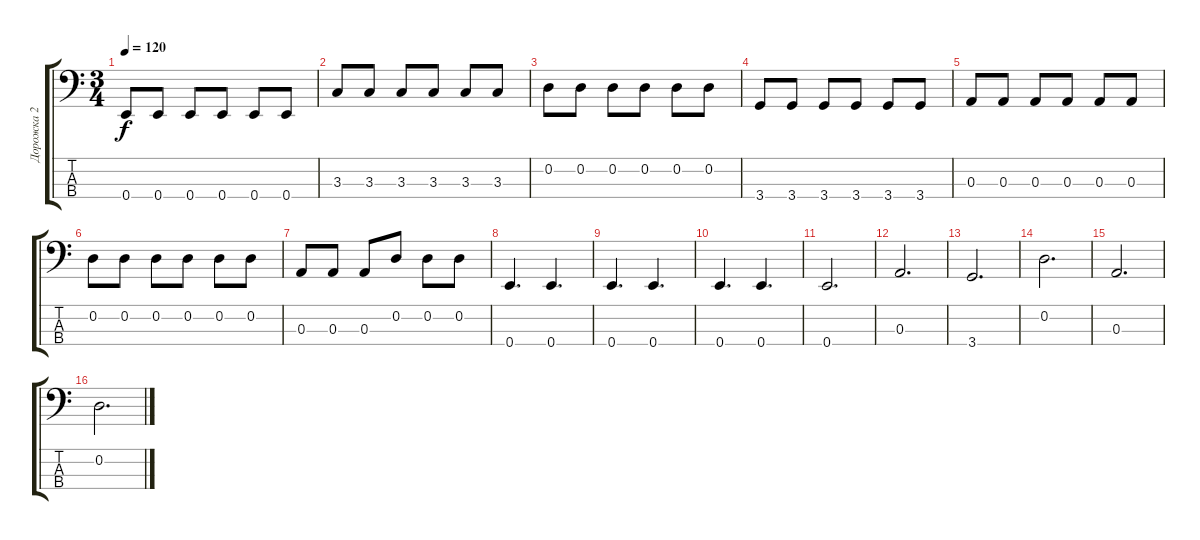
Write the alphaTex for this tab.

\track ("Дорожка 2" "Дорожка 2") {instrument electricbassfinger}
\staff {score tabs}
\tuning (G2 D2 A1 E1) {hide}
\ts (3 4)
\tempo 120
\clef f4
\ks c
0.4.8{dy f} 0.4.8 0.4.8 0.4.8 0.4.8 0.4.8 |
3.3.8 3.3.8 3.3.8 3.3.8 3.3.8 3.3.8 |
0.2.8 0.2.8 0.2.8 0.2.8 0.2.8 0.2.8 |
3.4.8 3.4.8 3.4.8 3.4.8 3.4.8 3.4.8 |
0.3.8 0.3.8 0.3.8 0.3.8 0.3.8 0.3.8 |
0.2.8 0.2.8 0.2.8 0.2.8 0.2.8 0.2.8 |
0.3.8 0.3.8 0.3.8 0.2.8 0.2.8 0.2.8 |
0.4.4{d} 0.4.4{d} |
0.4.4{d} 0.4.4{d} |
0.4.4{d} 0.4.4{d} |
0.4.2{d} |
0.3.2{d} |
3.4.2{d} |
0.2.2{d} |
0.3.2{d} |
0.2.2{d}
